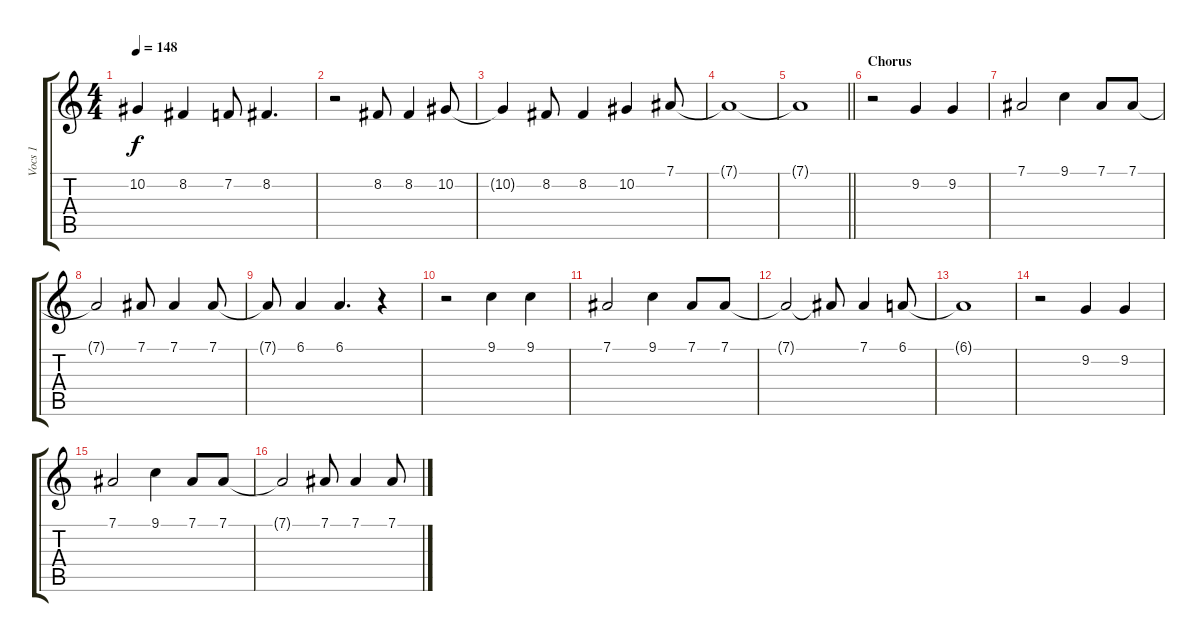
\track ("Vocs 1" "Vocs 1") {instrument flute}
\staff {score tabs}
\tuning (Eb4 Bb3 Gb3 Db3 Ab2 Eb2) {hide}
\ts (4 4)
\tempo 148
\clef g2
\ks c
10.2{t}.4{dy f} 8.2.4 7.2.8 8.2.4{d} |
r.2 8.2.8 8.2.4 10.2.8 |
10.2{t}.4 8.2.8 8.2.4 10.2.4 7.1.8 |
7.1{t}.1 |
\barLineRight lightlight
7.1{t}.1 |
\section ("" "Chorus")
r.2 9.2.4 9.2.4 |
7.1.2 9.1.4 7.1.8 7.1.8 |
7.1{t}.2 7.1.8 7.1.4 7.1.8 |
7.1{t}.8 6.1.4 6.1.4{d} r.4 |
r.2 9.1.4 9.1.4 |
7.1.2 9.1.4 7.1.8 7.1.8 |
7.1{t}.2 7.1{t}.8 7.1.4 6.1.8 |
6.1{t}.1 |
r.2 9.2.4 9.2.4 |
7.1.2 9.1.4 7.1.8 7.1.8 |
7.1{t}.2 7.1.8 7.1.4 7.1.8
